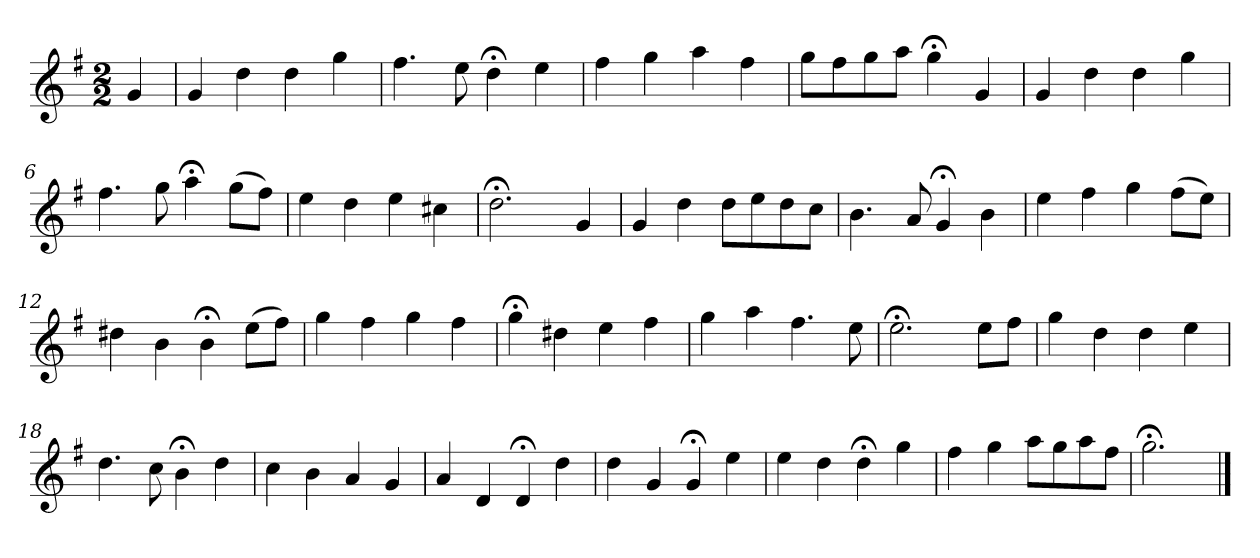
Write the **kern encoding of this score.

**kern
*part1
*staff1
*k[f#]
*G:
*M2/2
*MM120
=
4g
=1
4g
4dd
4dd
4gg
=2
4.ff#
8ee
4dd;<
4ee
=3
4ff#
4gg
4aa
4ff#
=4
8ggL
8ff#
8gg
8aaJ
4gg;<
4g
=5
4g
4dd
4dd
4gg
=6
4.ff#
8gg
4aa;<
(8ggL
8ff#J)
=7
4ee
4dd
4ee
4cc#X
=8
2.dd;<
4g
=9
4g
4dd
8ddL
8ee
8dd
8ccJ
=10
4.b
8a
4g;<
4b
=11
4ee
4ff#
4gg
(8ff#L
8eeJ)
=12
4dd#X
4b
4b;<
(8eeL
8ff#J)
=13
4gg
4ff#
4gg
4ff#
=14
4gg;<
4dd#X
4ee
4ff#
=15
4gg
4aa
4.ff#
8ee
=16
2.ee;<
8eeL
8ff#J
=17
4gg
4dd
4dd
4ee
=18
4.dd
8cc
4b;<
4dd
=19
4cc
4b
4a
4g
=20
4a
4d
4d;<
4dd
=21
4dd
4g
4g;<
4ee
=22
4ee
4dd
4dd;<
4gg
=23
4ff#
4gg
8aaL
8gg
8aa
8ff#J
=24
2.gg;<
==
*-
